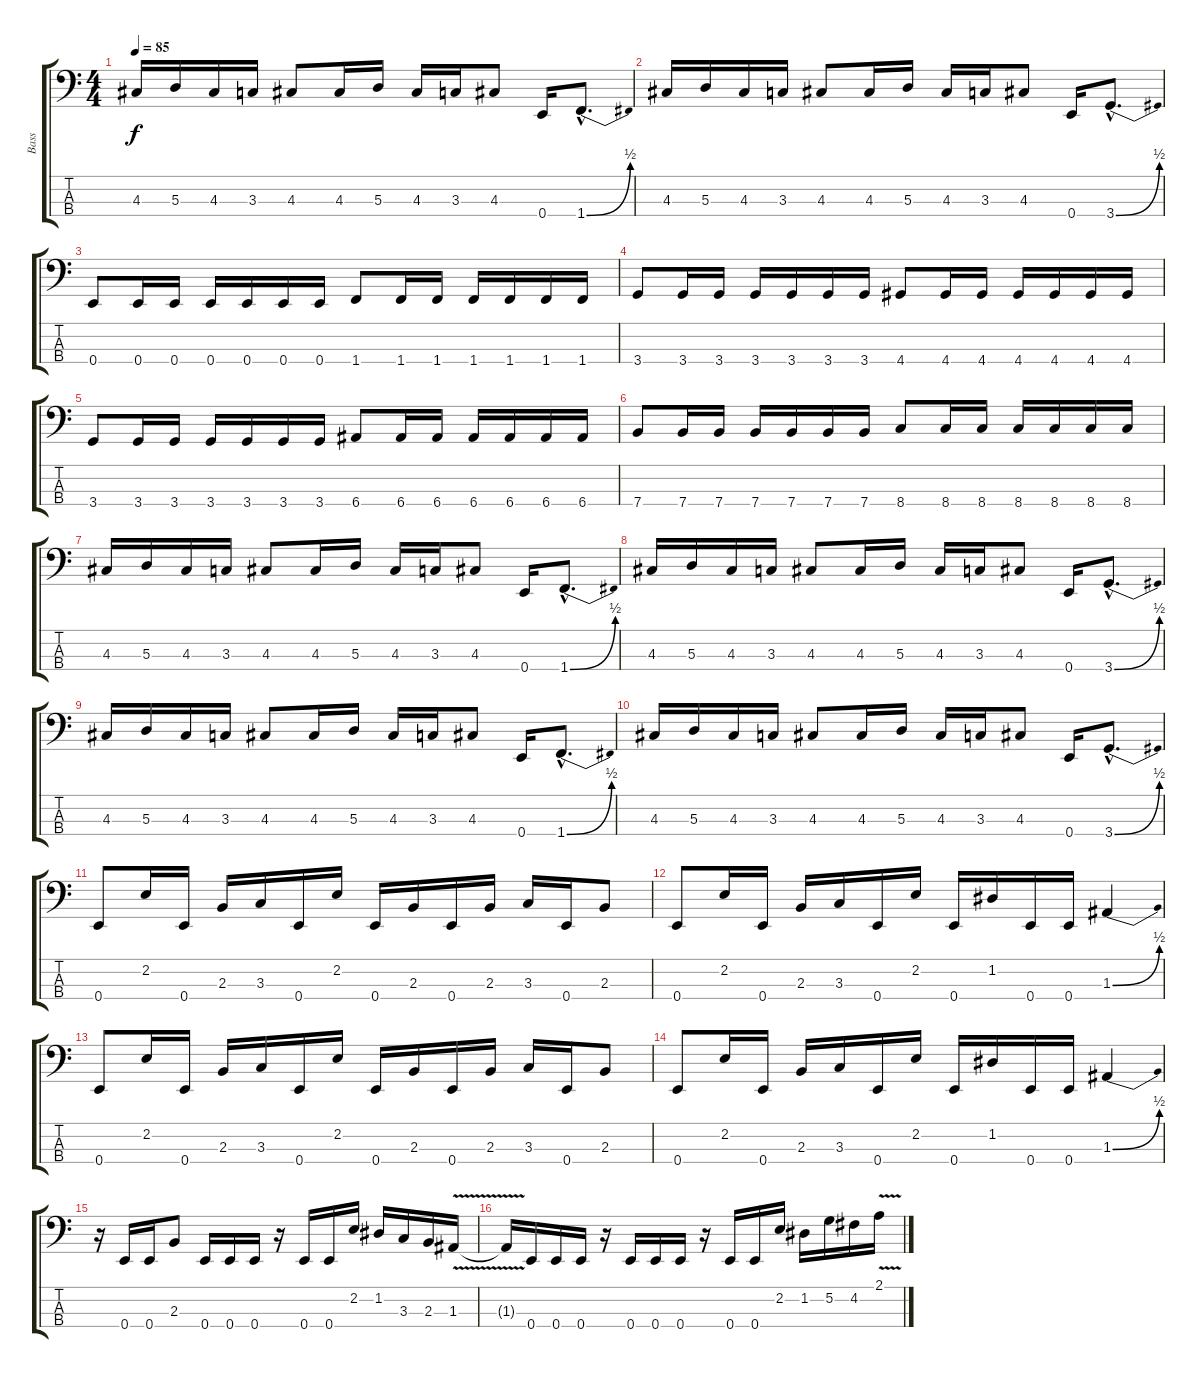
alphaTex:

\track ("Bass" "Bass") {instrument electricbasspick}
\staff {score tabs}
\tuning (G2 D2 A1 E1) {hide}
\ts (4 4)
\tempo 85
\clef f4
\ks c
4.3.16{dy f} 5.3.16 4.3.16 3.3.16 4.3.8 4.3.16 5.3.16 4.3.16 3.3.16 4.3.8 0.4.16 1.4{be (bend 0 0 60 2) hac}.8{d} |
4.3.16 5.3.16 4.3.16 3.3.16 4.3.8 4.3.16 5.3.16 4.3.16 3.3.16 4.3.8 0.4.16 3.4{be (bend 0 0 60 2) hac}.8{d} |
0.4.8 0.4.16 0.4.16 0.4.16 0.4.16 0.4.16 0.4.16 1.4.8 1.4.16 1.4.16 1.4.16 1.4.16 1.4.16 1.4.16 |
3.4.8 3.4.16 3.4.16 3.4.16 3.4.16 3.4.16 3.4.16 4.4.8 4.4.16 4.4.16 4.4.16 4.4.16 4.4.16 4.4.16 |
3.4.8 3.4.16 3.4.16 3.4.16 3.4.16 3.4.16 3.4.16 6.4.8 6.4.16 6.4.16 6.4.16 6.4.16 6.4.16 6.4.16 |
7.4.8 7.4.16 7.4.16 7.4.16 7.4.16 7.4.16 7.4.16 8.4.8 8.4.16 8.4.16 8.4.16 8.4.16 8.4.16 8.4.16 |
4.3.16 5.3.16 4.3.16 3.3.16 4.3.8 4.3.16 5.3.16 4.3.16 3.3.16 4.3.8 0.4.16 1.4{be (bend 0 0 60 2) hac}.8{d} |
4.3.16 5.3.16 4.3.16 3.3.16 4.3.8 4.3.16 5.3.16 4.3.16 3.3.16 4.3.8 0.4.16 3.4{be (bend 0 0 60 2) hac}.8{d} |
4.3.16 5.3.16 4.3.16 3.3.16 4.3.8 4.3.16 5.3.16 4.3.16 3.3.16 4.3.8 0.4.16 1.4{be (bend 0 0 60 2) hac}.8{d} |
4.3.16 5.3.16 4.3.16 3.3.16 4.3.8 4.3.16 5.3.16 4.3.16 3.3.16 4.3.8 0.4.16 3.4{be (bend 0 0 60 2) hac}.8{d} |
0.4.8 2.2.16 0.4.16 2.3.16 3.3.16 0.4.16 2.2.16 0.4.16 2.3.16 0.4.16 2.3.16 3.3.16 0.4.16 2.3.8 |
0.4.8 2.2.16 0.4.16 2.3.16 3.3.16 0.4.16 2.2.16 0.4.16 1.2.16 0.4.16 0.4.16 1.3{be (bend 0 0 60 2)}.4 |
0.4.8 2.2.16 0.4.16 2.3.16 3.3.16 0.4.16 2.2.16 0.4.16 2.3.16 0.4.16 2.3.16 3.3.16 0.4.16 2.3.8 |
0.4.8 2.2.16 0.4.16 2.3.16 3.3.16 0.4.16 2.2.16 0.4.16 1.2.16 0.4.16 0.4.16 1.3{be (bend 0 0 60 2)}.4 |
r.16 0.4.16 0.4.16 2.3.8 0.4.16 0.4.16 0.4.16 r.16 0.4.16 0.4.16 2.2.16 1.2.16 3.3.16 2.3.16 1.3{v}.16 |
1.3{t}.16 0.4.16 0.4.16 0.4.16 r.16 0.4.16 0.4.16 0.4.16 r.16 0.4.16 0.4.16 2.2.16 1.2.16 5.2.16 4.2.16 2.1{v}.16
